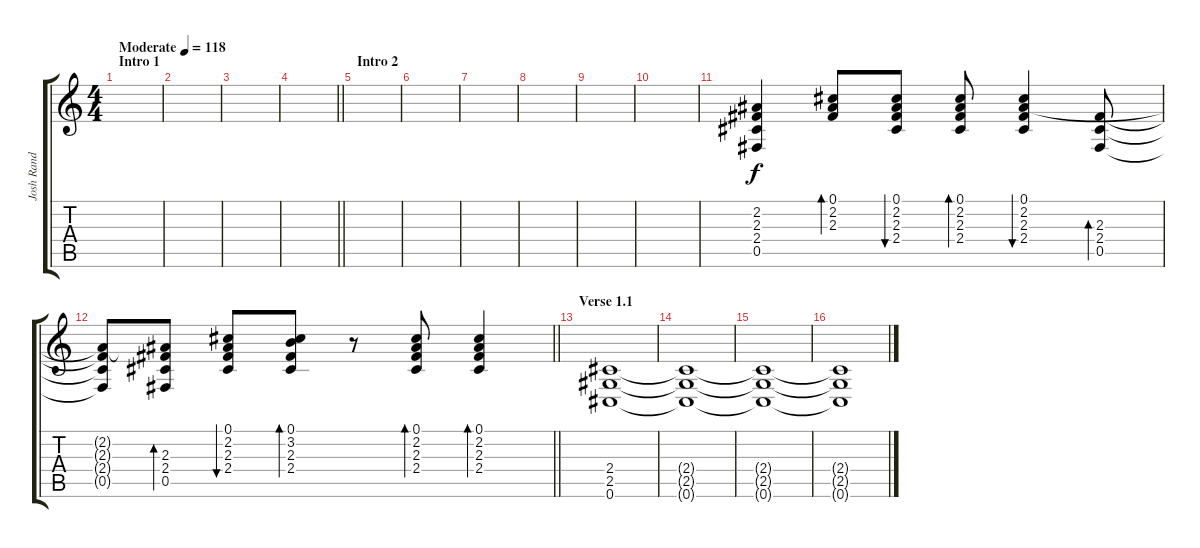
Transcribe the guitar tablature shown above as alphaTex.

\track ("Josh Rand (Solo)" "Josh Rand ") {instrument distortionguitar}
\staff {score tabs}
\tuning (Db4 Ab3 E3 B2 Gb2 Db2) {hide}
\ts (4 4)
\section ("" "Intro 1")
\tempo (118 "Moderate")
\clef g2
\ks c
|
|
|
\barLineRight lightlight
|
\section ("" "Intro 2")
|
|
|
|
|
|
(2.2 2.3 2.4 0.5).4{volume 10 instrument distortionguitar} (0.1 2.2 2.3).8{bd 120} (0.1 2.2 2.3 2.4).8{bu 120} (0.1 2.2 2.3 2.4).8{bd 120} (0.1 2.2 2.3 2.4).4{bu 120} (2.3 2.4 0.5).8{bd 120} |
\barLineRight lightlight
(2.2{t} 2.3{t} 2.4{t} 0.5{t}).8 (2.2{t} 2.3 2.4 0.5).8{bd 120} (0.1 2.2 2.3 2.4).8{bu 120} (0.1 3.2 2.3 2.4).8{bd 120} r.8 (0.1 2.2 2.3 2.4).8{bd 120} (0.1 2.2 2.3 2.4).4{bd 120} |
\section ("" "Verse 1.1")
(2.4 2.5 0.6).1 |
(2.4{t} 2.5{t} 0.6{t}).1{volume 0} |
(2.4{t} 2.5{t} 0.6{t}).1 |
(2.4{t} 2.5{t} 0.6{t}).1
